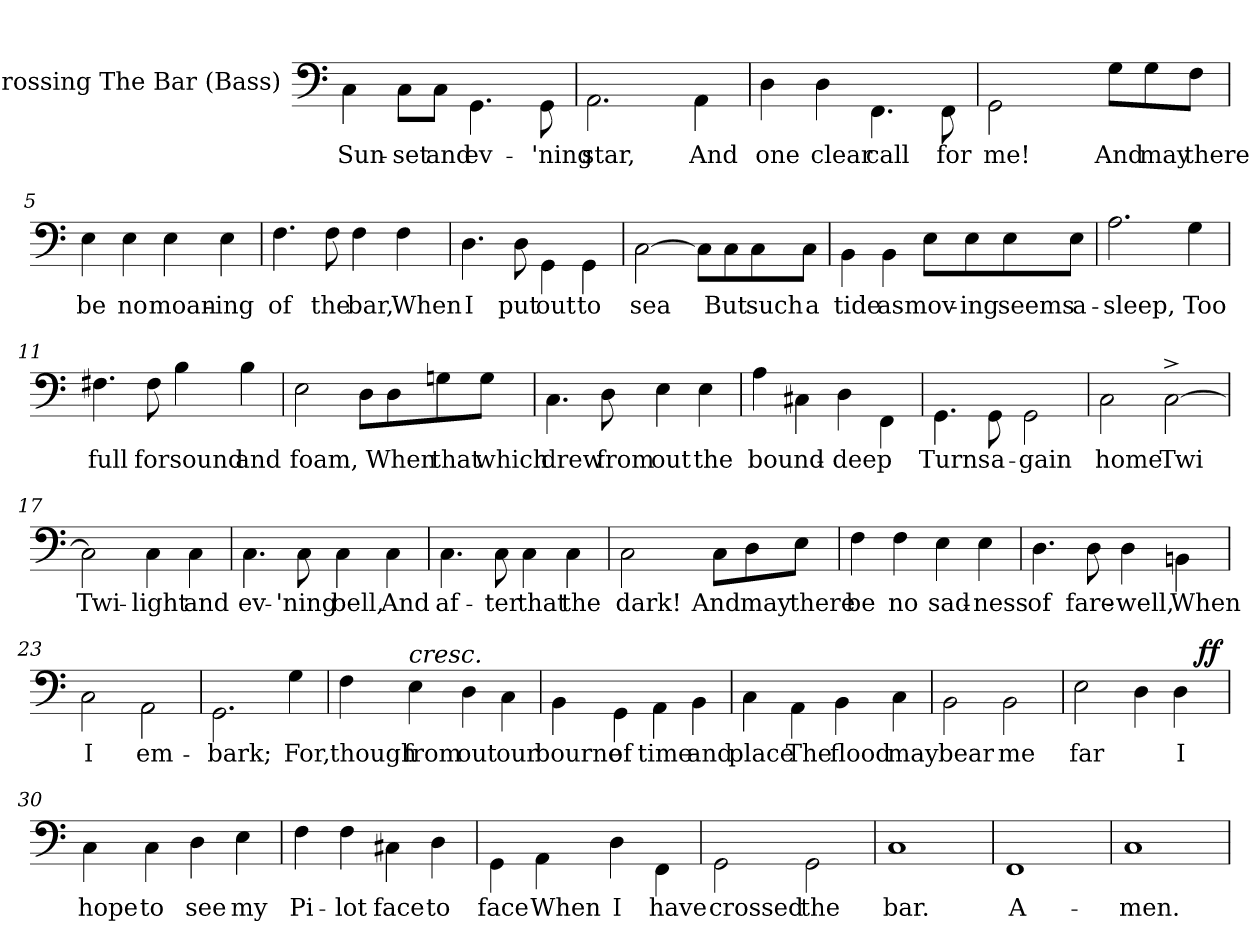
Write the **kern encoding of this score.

**kern	**text	**dynam
*part1	*part1	*part1
*staff1	*staff1	*staff1
*I"Crossing The Bar (Bass)	*	*
*clefF4	*	*
=1	=1	=1
4C\	Sun-	.
8C\L	-set	.
8C\J	and	.
4.GG\	ev-	.
8GG\	-'ning	.
=2	=2	=2
2.AA\	star,	.
4AA\	And	.
=3	=3	=3
4D\	one	.
4D\	clear	.
4.FF\	call	.
8FF\	for	.
!!LO:LB:g=z
=4	=4	=4
2GG\	me!	.
8ryy	.	.
8G\L	And	.
8G\	may	.
8F\J	there	.
=5	=5	=5
4E\	be	.
4E\	no	.
4E\	moan-	.
4E\	-ing	.
=6	=6	=6
4.F\	of	.
8F\	the	.
4F\	bar,	.
4F\	When	.
!!LO:LB:g=z
=7	=7	=7
4.D\	I	.
8D\	put	.
4GG\	out	.
4GG\	to	.
=8	=8	=8
[2C\	sea	.
8C\L]	.	.
8C\	But	.
8C\	such	.
8C\J	a	.
!!LO:LB:g=z
=9	=9	=9
4BB\	tide	.
4BB\	as	.
8E\L	mov-	.
8E\	-ing	.
8E\	seems	.
8E\J	a-	.
=10	=10	=10
2.A\	-sleep,	.
4G\	Too	.
=11	=11	=11
4.F#X\	full	.
8F#\	for	.
4B\	sound	.
4B\	and	.
!!LO:LB:g=z
=12	=12	=12
2E\	foam,	.
8D\L	.	.
8D\	When	.
8Gn\	that	.
8G\J	which	.
=13	=13	=13
4.C\	drew	.
8D\	from	.
4E\	out	.
4E\	the	.
=14	=14	=14
4A\	bound-	.
4C#X\	.	.
4D\	deep	.
4FF\	.	.
!!LO:PB:g=z
=15	=15	=15
4.GG\	Turns	.
8GG\	a-	.
2GG\	-gain	.
=16	=16	=16
2C\	home	.
!	!LO:LY:b	!
[2C^\	Twi	.
=17	=17	=17
2C\]	Twi-	.
!	!LO:LY:b	!
4C\	light	.
!	!LO:LY:b	!
4C\	and	.
=18	=18	=18
!	!LO:LY:b	!
4.C\	ev-	.
!	!LO:LY:b	!
8C\	-'ning	.
!	!LO:LY:b	!
4C\	bell,	.
4C\	And	.
!!LO:LB:g=z
=19	=19	=19
4.C\	af-	.
8C\	-ter	.
4C\	that	.
4C\	the	.
=20	=20	=20
2C\	dark!	.
8ryy	.	.
8C\L	And	.
8D\	may	.
8E\J	there	.
=21	=21	=21
4F\	be	.
4F\	no	.
4E\	sad-	.
4E\	-ness	.
=22	=22	=22
4.D\	of	.
8D\	fare-	.
4D\	-well,	.
4BBn\	When	.
!!LO:LB:g=z
=23	=23	=23
2C\	I	.
2AA\	em-	.
=24	=24	=24
2.GG\	-bark;	.
4G\	For,	.
=25	=25	=25
4F\	though	.
!LO:TX:a:i:t=cresc.	!	!
4E\	from	.
4D\	out	.
4C\	our	.
=26	=26	=26
4BB\	bourne	.
4GG\	of	.
4AA\	time	.
4BB\	and	.
!!LO:LB:g=z
=27	=27	=27
4C\	place	.
4AA\	The	.
4BB\	flood	.
4C\	may	.
=28	=28	=28
2BB\	bear	.
2BB\	me	.
=29	=29	=29
*^	*	*
2E\	2..ryy	far	.
4D\	.	.	.
4D\	.	I	.
!	!	!	!LO:DY:b
!	!	!	!LO:DY:n=1:b
.	8ryy	.	f f
*v	*v	*	*
=30	=30	=30
4C\	hope	.
4C\	to	.
4D\	see	.
4E\	my	.
!!LO:LB:g=z
=31	=31	=31
4F\	Pi-	.
4F\	-lot	.
4C#X\	face	.
4D\	to	.
=32	=32	=32
4GG\	face	.
4AA\	When	.
4D\	I	.
4FF\	have	.
=33	=33	=33
2GG\	crossed	.
2GG\	the	.
=34	=34	=34
1C	bar.	.
=35	=35	=35
1FF	A-	.
=36	=36	=36
1C	-men.	.
=	=	=
*-	*-	*-
